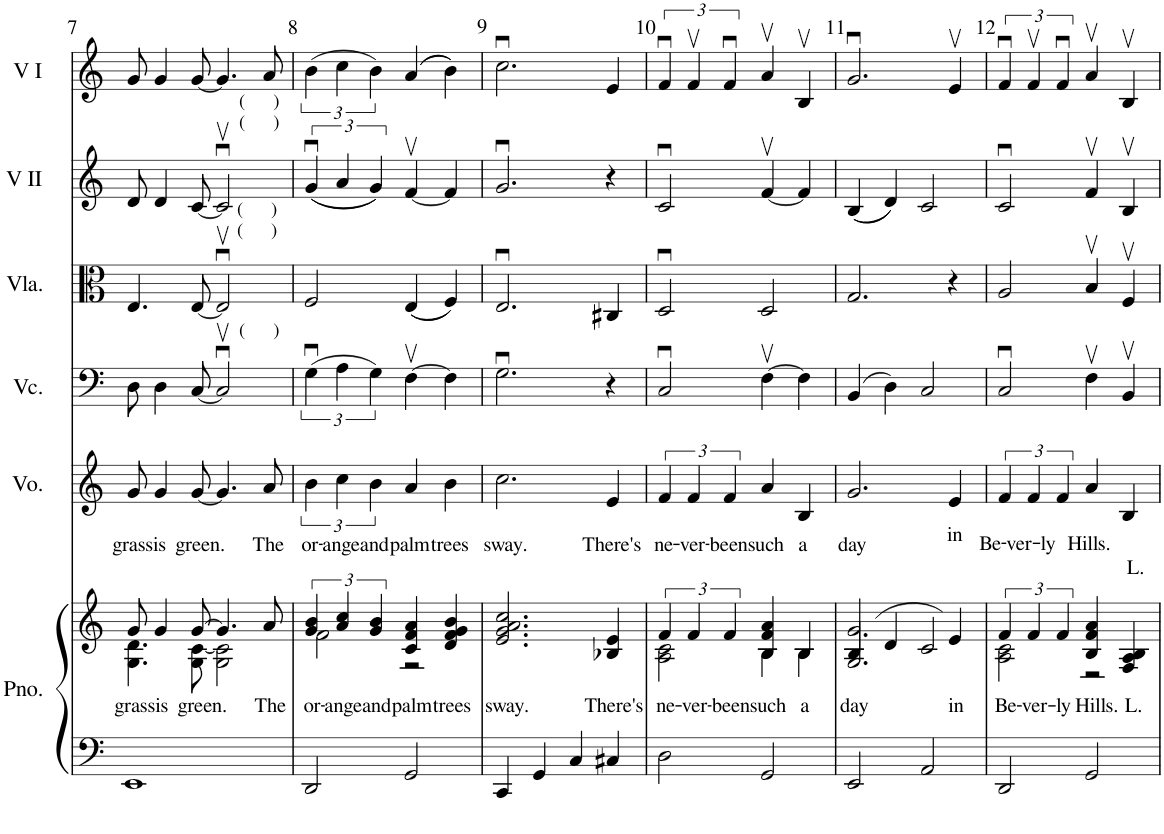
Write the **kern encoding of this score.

**kern	**kern	**text	**kern	**text	**text	**kern	**kern	**kern	**kern
*part6	*part6	*part6	*part5	*part5	*part5	*part4	*part3	*part2	*part1
*staff7	*staff6	*staff6	*staff5	*staff5	*staff5	*staff4	*staff3	*staff2	*staff1
*I"Piano	*	*	*I"Voice	*	*	*I"Violoncello	*I"Viola	*I"Violin II	*I"Violin I
*I'Pno.	*	*	*I'Vo.	*	*	*I'Vc.	*I'Vla.	*I'V II	*I'V I
!!LO:PB:g=z
*clefF4	*clefG2	*	*clefG2	*	*	*clefF4	*clefC3	*clefG2	*clefG2
*k[]	*k[]	*	*k[]	*	*	*k[]	*k[]	*k[]	*k[]
*M4/4	*M4/4	*	*M4/4	*	*	*M4/4	*M4/4	*M4/4	*M4/4
=7	=7	=7	=7	=7	=7	=7	=7	=7	=7
!	!	!LO:LY:b	!	!LO:LY:b	!	!	!	!	!
*	*^	*	*	*	*	*	*	*	*
1EE	8g/	4.G\ 4.d\	grass	8g/	grass	.	8D\	4.E/	8d/	8g/
!	!	!	!LO:LY:b	!	!LO:LY:b	!	!	!	!	!
.	4g/	.	is	4g/	is	.	4D\	.	4d/	4g/
!	!	!	!LO:LY:b	!	!LO:LY:b	!	!	!	!	!
.	[8g/	8G\ [8c\	green.	[8g/	green.	.	[8C/	[8E/	[8c/	[8g/
!	!	!	!	!	!	!	!	!	!LO:TX:a:t=(      )	!
!	!	!	!	!	!	!	!	!	!LO:TX:a:t=(      )	!
!	!	!	!	!	!	!	!	!LO:TX:a:t=(      )	!	!
!	!	!	!	!	!	!	!	!LO:TX:a:t=(      )	!	!
!	!	!	!	!	!	!	!LO:TX:a:t=(      )	!	!	!
.	4.g/]	2G\ 2c\]	.	4.g/]	.	.	2Cuv/]	2Euv/]	2cuv/]	4.g/]
!	!	!	!LO:LY:b	!	!LO:LY:b	!	!	!	!	!
.	8a/	.	The	8a/	The	.	.	.	.	8a/
=8	=8	=8	=8	=8	=8	=8	=8	=8	=8	=8
!	!	!	!LO:LY:b	!	!LO:LY:b	!	!	!	!	!
2DD/	6g/ 6b/	2f\	or-	6b\	or-	.	(6Gu\	2F/	((6gu/	(6b\
!	!	!	!LO:LY:b	!	!LO:LY:b	!	!	!	!	!
.	6a/ 6cc/	.	-ange	6cc\	-ange	.	6A\	.	6a/	6cc\
!	!	!	!LO:LY:b	!	!LO:LY:b	!	!	!	!	!
.	6g/ 6b/	.	and	6b\	and	.	6G\)	.	6g/))	6b\)
!	!	!	!LO:LY:b	!	!LO:LY:b	!	!	!	!	!
2GG/	4c/ 4f/ 4a/	2r	palm	4a/	palm	.	[4Fv\	((4E/	[4fv/	((4a/
!	!	!	!LO:LY:b	!	!LO:LY:b	!	!	!	!	!
.	4d/ 4f/ 4g/ 4b/	.	trees	4b\	trees	.	4F\]	4F/))	4f/]	4b\))
*	*v	*v	*	*	*	*	*	*	*	*
=9	=9	=9	=9	=9	=9	=9	=9	=9	=9
!	!	!LO:LY:b	!	!LO:LY:b	!	!	!	!	!
4CC/	2.e/ 2.g/ 2.a/ 2.cc/	sway.	2.cc\	sway.	.	2.Gu\	2.Eu/	2.gu/	2.ccu\
4GG/	.	.	.	.	.	.	.	.	.
4C/	.	.	.	.	.	.	.	.	.
!	!	!LO:LY:b	!	!LO:LY:b	!	!	!	!	!
4C#X/	4B-X/ 4e/	There's	4e/	There's	.	4r	4C#X/	4r	4e/
=10	=10	=10	=10	=10	=10	=10	=10	=10	=10
!	!	!LO:LY:b	!	!LO:LY:b	!	!	!	!	!
*	*^	*	*	*	*	*	*	*	*
2D\	6f/	2A\ 2c\	ne-	6f/	ne-	.	2Cu/	2Du/	2cu/	6fu/
!	!	!	!LO:LY:b	!	!LO:LY:b	!	!	!	!	!
.	6f/	.	-ver-	6f/	-ver-	.	.	.	.	6fv/
!	!	!	!LO:LY:b	!	!LO:LY:b	!	!	!	!	!
.	6f/	.	-been	6f/	-been	.	.	.	.	6fu/
!	!	!	!LO:LY:b	!	!LO:LY:b	!	!	!	!	!
2GG/	4B/ 4f/ 4a/	4B\	such	4a/	such	.	[4Fv\	2D/	[4fv/	4av/
!	!	!	!LO:LY:b	!	!LO:LY:b	!	!	!	!	!
.	4B/	4B\	a	4B/	a	.	4F\]	.	4f/]	4Bv/
=11	=11	=11	=11	=11	=11	=11	=11	=11	=11	=11
!	!	!	!LO:LY:b	!	!LO:LY:b	!	!	!	!	!
2EE/	(4B/	2.G/ 2.g/	day	2.g/	day	.	(4BB/	2.G/	((4B/	2.gu/
.	4d/	.	.	.	.	.	4D\)	.	4d/))	.
2AA/	2c/)	.	.	.	.	.	2C/	.	2c/	.
!	!	!	!LO:LY:b	!	!LO:LY:b	!	!	!	!	!
.	.	4e/	in	4e/	in	.	.	4r	.	4ev/
=12	=12	=12	=12	=12	=12	=12	=12	=12	=12	=12
!	!	!	!LO:LY:b	!	!	!	!	!	!	!
2DD/	6f/	2A\ 2c\	Be-	6f/	.	.	2Cu/	2A/	2cu/	6fu/
!	!	!	!LO:LY:b	!	!LO:LY:b	!	!	!	!	!
.	6f/	.	-ver-	6f/	Be-	.	.	.	.	6fv/
!	!	!	!LO:LY:b	!	!LO:LY:b	!	!	!	!	!
.	6f/	.	-ly	6f/	-ver-	.	.	.	.	6fu/
!	!	!	!LO:LY:b	!	!LO:LY:b	!	!	!	!	!
2GG/	4B/ 4f/ 4a/	2r	Hills.	4a/	-ly	.	4Fv\	4Bv/	4fv/	4av/
!	!	!	!LO:LY:b	!	!LO:LY:b	!LO:LY:b	!	!	!	!
.	4F/ 4A/ 4B/	.	L.	4B/	Hills.	L.	4BBv/	4Fv/	4Bv/	4Bv/
*	*v	*v	*	*	*	*	*	*	*	*
=	=	=	=	=	=	=	=	=	=
*-	*-	*-	*-	*-	*-	*-	*-	*-	*-
